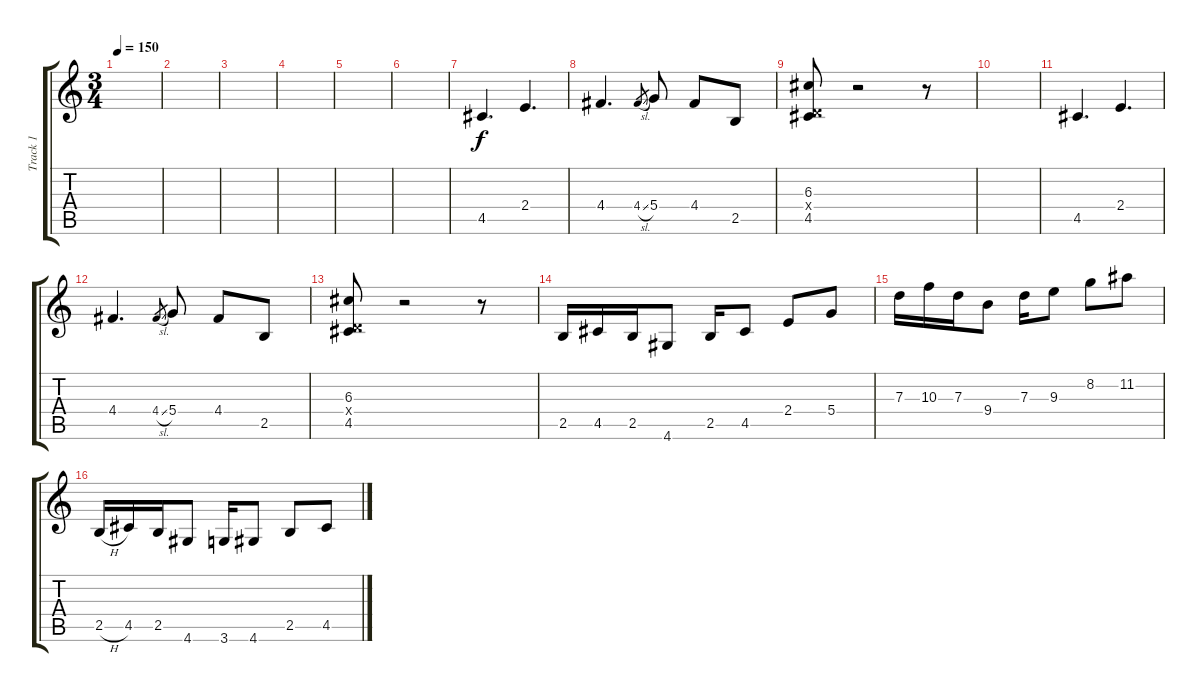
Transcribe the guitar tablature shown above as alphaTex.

\track ("Track 1" "Track 1") {instrument electricguitarjazz}
\staff {score tabs}
\tuning (E4 B3 G3 D3 A2 E2) {hide}
\ts (3 4)
\tempo 150
\clef g2
\ks c
|
|
|
|
|
|
4.5.4{d} 2.4.4{d} |
4.4.4{d} 4.4{sl}.8{gr} 5.4.8 4.4.8 2.5.8 |
(6.3 0.4{x} 4.5).8 r.2 r.8 |
|
4.5.4{d} 2.4.4{d} |
4.4.4{d} 4.4{sl}.8{gr} 5.4.8 4.4.8 2.5.8 |
(6.3 0.4{x} 4.5).8 r.2 r.8 |
2.5.16 4.5.16 2.5.16 4.6.8 2.5.16 4.5.8 2.4.8 5.4.8 |
7.3.16{instrument electricguitarjazz} 10.3.16 7.3.16 9.4.8 7.3.16 9.3.8 8.2.8 11.2.8 |
2.5{h}.16{volume 12 instrument distortionguitar} 4.5.16 2.5.16 4.6.8 3.6.16 4.6.8 2.5.8 4.5.8
